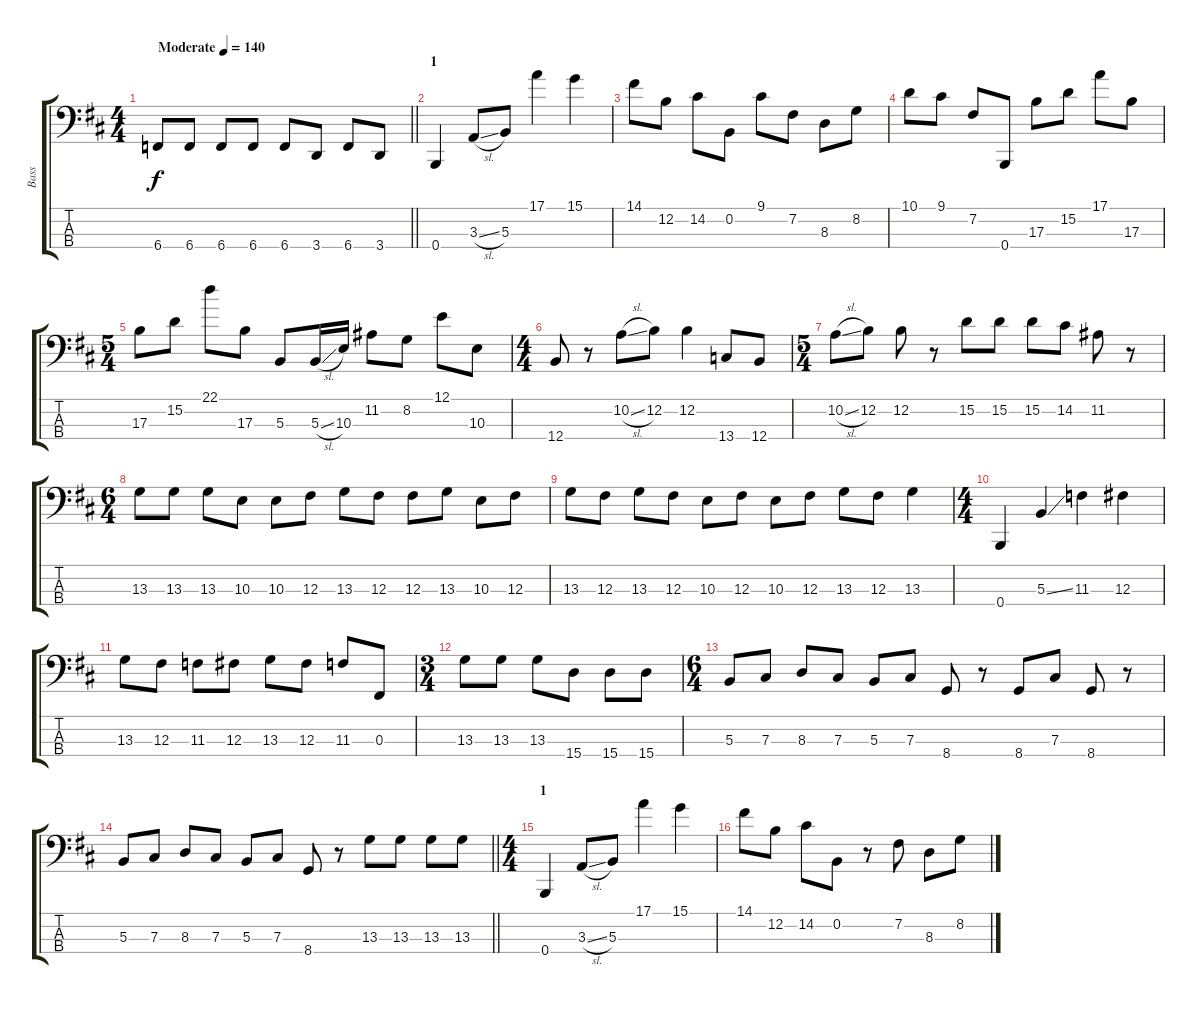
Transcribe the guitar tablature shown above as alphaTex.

\track ("Bass" "Bass") {instrument electricbassfinger}
\staff {score tabs}
\tuning (E2 B1 Gb1 B0) {hide}
\ts (4 4)
\tempo (140 "Moderate")
\clef f4
\barLineRight lightlight
\ks bminor
6.4.8{dy f instrument electricbassfinger} 6.4.8 6.4.8 6.4.8 6.4.8 3.4.8 6.4.8 3.4.8 |
\section ("" "1")
0.4.4 3.3{sl}.8 5.3.8 17.1.4 15.1.4 |
14.1.8 12.2.8 14.2.8 0.2.8 9.1.8 7.2.8 8.3.8 8.2.8 |
10.1.8 9.1.8 7.2.8 0.4.8 17.3.8 15.2.8 17.1.8 17.3.8 |
\ts (5 4)
17.3.8 15.2.8 22.1.8 17.3.8 5.3.8 5.3{sl}.16 10.3.16 11.2.8 8.2.8 12.1.8 10.3.8 |
\ts (4 4)
12.4.8 r.8 10.2{sl}.8 12.2.8 12.2.4 13.4.8 12.4.8 |
\ts (5 4)
10.2{sl}.8 12.2.8 12.2.8 r.8 15.2.8 15.2.8 15.2.8 14.2.8 11.2.8 r.8 |
\ts (6 4)
13.3.8 13.3.8 13.3.8 10.3.8 10.3.8 12.3.8 13.3.8 12.3.8 12.3.8 13.3.8 10.3.8 12.3.8 |
13.3.8 12.3.8 13.3.8 12.3.8 10.3.8 12.3.8 10.3.8 12.3.8 13.3.8 12.3.8 13.3.4 |
\ts (4 4)
0.4.4 5.3{ss}.4 11.3.4 12.3.4 |
13.3.8 12.3.8 11.3.8 12.3.8 13.3.8 12.3.8 11.3.8 0.3.8 |
\ts (3 4)
13.3.8 13.3.8 13.3.8 15.4.8 15.4.8 15.4.8 |
\ts (6 4)
5.3.8 7.3.8 8.3.8 7.3.8 5.3.8 7.3.8 8.4.8 r.8 8.4.8 7.3.8 8.4.8 r.8 |
\barLineRight lightlight
5.3.8 7.3.8 8.3.8 7.3.8 5.3.8 7.3.8 8.4.8 r.8 13.3.8 13.3.8 13.3.8 13.3.8 |
\ts (4 4)
\section ("" "1")
0.4.4 3.3{sl}.8 5.3.8 17.1.4 15.1.4 |
14.1.8 12.2.8 14.2.8 0.2.8 r.8 7.2.8 8.3.8 8.2.8
